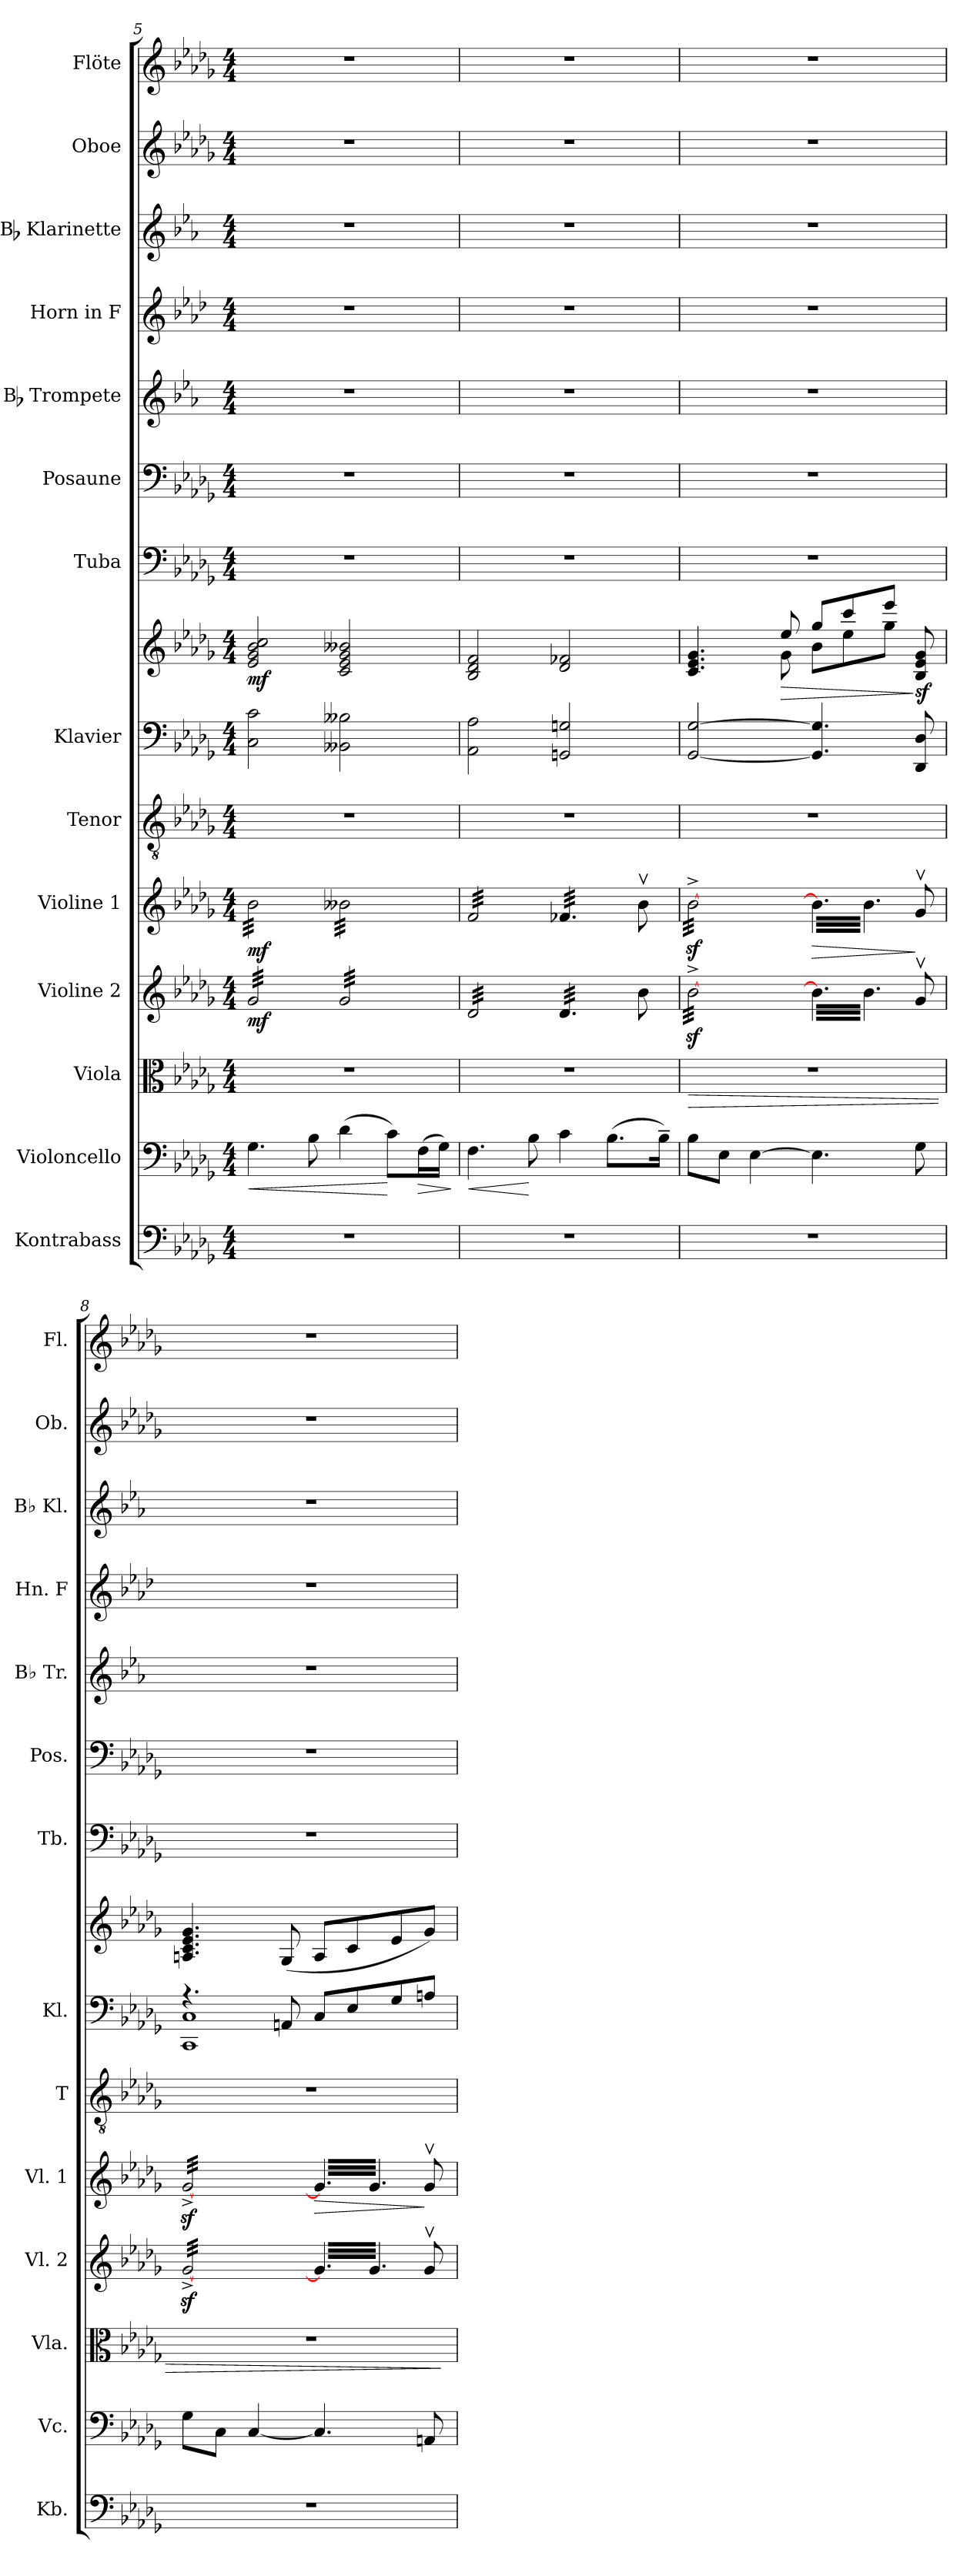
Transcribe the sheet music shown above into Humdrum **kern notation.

**kern	**kern	**dynam	**kern	**dynam	**kern	**dynam	**kern	**dynam	**kern	**kern	**kern	**dynam	**kern	**kern	**kern	**kern	**kern	**kern	**kern
*part14	*part13	*part13	*part12	*part12	*part11	*part11	*part10	*part10	*part9	*part8	*part8	*part8	*part7	*part6	*part5	*part4	*part3	*part2	*part1
*staff15	*staff14	*staff14	*staff13	*staff13	*staff12	*staff12	*staff11	*staff11	*staff10	*staff9	*staff8	*staff8/9	*staff7	*staff6	*staff5	*staff4	*staff3	*staff2	*staff1
*I"Kontrabass	*I"Violoncello	*	*I"Viola	*	*I"Violine 2	*	*I"Violine 1	*	*I"Tenor	*I"Klavier	*	*	*I"Tuba	*I"Posaune	*I"Bb Trompete	*I"Horn in F	*I"Bb Klarinette	*I"Oboe	*I"Flöte
*I'Kb.	*I'Vc.	*	*I'Vla.	*	*I'Vl. 2	*	*I'Vl. 1	*	*I'T	*I'Kl.	*	*	*I'Tb.	*I'Pos.	*I'Bb Tr.	*I'Hn. F	*I'Bb Kl.	*I'Ob.	*I'Fl.
!!LO:PB:g=z
*clefF4	*clefF4	*	*clefC3	*	*clefG2	*	*clefG2	*	*clefGv2	*clefF4	*clefG2	*	*clefF4	*clefF4	*clefG2	*clefG2	*clefG2	*clefG2	*clefG2
*ITrd7c12	*	*	*	*	*	*	*	*	*	*	*	*	*	*	*ITrd1c2	*ITrd4c7	*ITrd1c2	*	*
*k[b-e-a-d-g-]	*k[b-e-a-d-g-]	*	*k[b-e-a-d-g-]	*	*k[b-e-a-d-g-]	*	*k[b-e-a-d-g-]	*	*k[b-e-a-d-g-]	*k[b-e-a-d-g-]	*k[b-e-a-d-g-]	*	*k[b-e-a-d-g-]	*k[b-e-a-d-g-]	*k[b-e-a-d-g-]	*k[b-e-a-d-g-]	*k[b-e-a-d-g-]	*k[b-e-a-d-g-]	*k[b-e-a-d-g-]
*b-:	*b-:	*	*b-:	*	*b-:	*	*b-:	*	*b-:	*b-:	*b-:	*	*b-:	*b-:	*b-:	*b-:	*b-:	*b-:	*b-:
*M4/4	*M4/4	*	*M4/4	*	*M4/4	*	*M4/4	*	*M4/4	*M4/4	*M4/4	*	*M4/4	*M4/4	*M4/4	*M4/4	*M4/4	*M4/4	*M4/4
=5	=5	=5	=5	=5	=5	=5	=5	=5	=5	=5	=5	=5	=5	=5	=5	=5	=5	=5	=5
!	!	!LO:HP:b	!	!	!	!LO:DY:b	!	!LO:DY:b	!	!	!	!LO:DY:b	!	!	!	!	!	!	!
*	*	*	*	*	*tremolo	*	*	*	*	*	*	*	*	*	*	*	*	*	*
*	*	*	*	*	*	*	*tremolo	*	*	*	*	*	*	*	*	*	*	*	*
1r	4.G-\	<	1r	.	32g-/LLL	mf	32b-\LLL	mf	1r	2C\ 2c\	2e-/ 2g-/ 2b-/ 2cc/	mf	1r	1r	1r	1r	1r	1r	1r
.	.	.	.	.	32g-/	.	32b-\	.	.	.	.	.	.	.	.	.	.	.	.
.	.	.	.	.	32g-/	.	32b-\	.	.	.	.	.	.	.	.	.	.	.	.
.	.	.	.	.	32g-/	.	32b-\	.	.	.	.	.	.	.	.	.	.	.	.
.	.	.	.	.	32g-/	.	32b-\	.	.	.	.	.	.	.	.	.	.	.	.
.	.	.	.	.	32g-/	.	32b-\	.	.	.	.	.	.	.	.	.	.	.	.
.	.	.	.	.	32g-/	.	32b-\	.	.	.	.	.	.	.	.	.	.	.	.
.	.	.	.	.	32g-/	.	32b-\	.	.	.	.	.	.	.	.	.	.	.	.
.	.	.	.	.	32g-/	.	32b-\	.	.	.	.	.	.	.	.	.	.	.	.
.	.	.	.	.	32g-/	.	32b-\	.	.	.	.	.	.	.	.	.	.	.	.
.	.	.	.	.	32g-/	.	32b-\	.	.	.	.	.	.	.	.	.	.	.	.
.	.	.	.	.	32g-/	.	32b-\	.	.	.	.	.	.	.	.	.	.	.	.
.	8B-\	.	.	.	32g-/	.	32b-\	.	.	.	.	.	.	.	.	.	.	.	.
.	.	.	.	.	32g-/	.	32b-\	.	.	.	.	.	.	.	.	.	.	.	.
.	.	.	.	.	32g-/	.	32b-\	.	.	.	.	.	.	.	.	.	.	.	.
.	.	.	.	.	32g-/JJJ	.	32b-\JJJ	.	.	.	.	.	.	.	.	.	.	.	.
.	(>4d-\	.	.	.	32g-/LLL	.	32b--X\LLL	.	.	2BB--X\ 2B--X\	2c/ 2e-/ 2g-/ 2b--X/	.	.	.	.	.	.	.	.
.	.	.	.	.	32g-/	.	32b--X\	.	.	.	.	.	.	.	.	.	.	.	.
.	.	.	.	.	32g-/	.	32b--X\	.	.	.	.	.	.	.	.	.	.	.	.
.	.	.	.	.	32g-/	.	32b--X\	.	.	.	.	.	.	.	.	.	.	.	.
.	.	.	.	.	32g-/	.	32b--X\	.	.	.	.	.	.	.	.	.	.	.	.
.	.	.	.	.	32g-/	.	32b--X\	.	.	.	.	.	.	.	.	.	.	.	.
.	.	.	.	.	32g-/	.	32b--X\	.	.	.	.	.	.	.	.	.	.	.	.
.	.	.	.	.	32g-/	.	32b--X\	.	.	.	.	.	.	.	.	.	.	.	.
.	8c\L)	[	.	.	32g-/	.	32b--X\	.	.	.	.	.	.	.	.	.	.	.	.
.	.	.	.	.	32g-/	.	32b--X\	.	.	.	.	.	.	.	.	.	.	.	.
.	.	.	.	.	32g-/	.	32b--X\	.	.	.	.	.	.	.	.	.	.	.	.
.	.	.	.	.	32g-/	.	32b--X\	.	.	.	.	.	.	.	.	.	.	.	.
!	!	!LO:HP:b	!	!	!	!	!	!	!	!	!	!	!	!	!	!	!	!	!
.	(>16F\L	>	.	.	32g-/	.	32b--X\	.	.	.	.	.	.	.	.	.	.	.	.
.	.	.	.	.	32g-/	.	32b--X\	.	.	.	.	.	.	.	.	.	.	.	.
.	16G-\JJ)	.	.	.	32g-/	.	32b--X\	.	.	.	.	.	.	.	.	.	.	.	.
.	.	.	.	.	32g-/JJJ	.	32b--X\JJJ	.	.	.	.	.	.	.	.	.	.	.	.
.	.	]	.	.	.	.	.	.	.	.	.	.	.	.	.	.	.	.	.
=6	=6	=6	=6	=6	=6	=6	=6	=6	=6	=6	=6	=6	=6	=6	=6	=6	=6	=6	=6
!	!	!LO:HP:b	!	!	!	!	!	!	!	!	!	!	!	!	!	!	!	!	!
1r	4.F\	<	1r	.	32d-/LLL	.	32f/LLL	.	1r	2AA-\ 2A-\	2B-/ 2d-/ 2f/	.	1r	1r	1r	1r	1r	1r	1r
.	.	.	.	.	32d-/	.	32f/	.	.	.	.	.	.	.	.	.	.	.	.
.	.	.	.	.	32d-/	.	32f/	.	.	.	.	.	.	.	.	.	.	.	.
.	.	.	.	.	32d-/	.	32f/	.	.	.	.	.	.	.	.	.	.	.	.
.	.	.	.	.	32d-/	.	32f/	.	.	.	.	.	.	.	.	.	.	.	.
.	.	.	.	.	32d-/	.	32f/	.	.	.	.	.	.	.	.	.	.	.	.
.	.	.	.	.	32d-/	.	32f/	.	.	.	.	.	.	.	.	.	.	.	.
.	.	.	.	.	32d-/	.	32f/	.	.	.	.	.	.	.	.	.	.	.	.
.	.	.	.	.	32d-/	.	32f/	.	.	.	.	.	.	.	.	.	.	.	.
.	.	.	.	.	32d-/	.	32f/	.	.	.	.	.	.	.	.	.	.	.	.
.	.	.	.	.	32d-/	.	32f/	.	.	.	.	.	.	.	.	.	.	.	.
.	.	.	.	.	32d-/	.	32f/	.	.	.	.	.	.	.	.	.	.	.	.
.	8B-\	[	.	.	32d-/	.	32f/	.	.	.	.	.	.	.	.	.	.	.	.
.	.	.	.	.	32d-/	.	32f/	.	.	.	.	.	.	.	.	.	.	.	.
.	.	.	.	.	32d-/	.	32f/	.	.	.	.	.	.	.	.	.	.	.	.
.	.	.	.	.	32d-/JJJ	.	32f/JJJ	.	.	.	.	.	.	.	.	.	.	.	.
.	4c\	.	.	.	32d-/LLL	.	32f-X/LLL	.	.	2GGn/ 2Gn/	2d-/ 2f-X/	.	.	.	.	.	.	.	.
.	.	.	.	.	32d-/	.	32f-X/	.	.	.	.	.	.	.	.	.	.	.	.
.	.	.	.	.	32d-/	.	32f-X/	.	.	.	.	.	.	.	.	.	.	.	.
.	.	.	.	.	32d-/	.	32f-X/	.	.	.	.	.	.	.	.	.	.	.	.
.	.	.	.	.	32d-/	.	32f-X/	.	.	.	.	.	.	.	.	.	.	.	.
.	.	.	.	.	32d-/	.	32f-X/	.	.	.	.	.	.	.	.	.	.	.	.
.	.	.	.	.	32d-/	.	32f-X/	.	.	.	.	.	.	.	.	.	.	.	.
.	.	.	.	.	32d-/	.	32f-X/	.	.	.	.	.	.	.	.	.	.	.	.
.	(>8.B-\L	.	.	.	32d-/	.	32f-X/	.	.	.	.	.	.	.	.	.	.	.	.
.	.	.	.	.	32d-/	.	32f-X/	.	.	.	.	.	.	.	.	.	.	.	.
.	.	.	.	.	32d-/	.	32f-X/	.	.	.	.	.	.	.	.	.	.	.	.
.	.	.	.	.	32d-/JJJ	.	32f-X/JJJ	.	.	.	.	.	.	.	.	.	.	.	.
*	*	*	*	*	*	*	*Xtremolo	*	*	*	*	*	*	*	*	*	*	*	*
*	*	*	*	*	*Xtremolo	*	*	*	*	*	*	*	*	*	*	*	*	*	*
.	.	.	.	.	8b-\	.	8b-v>\	.	.	.	.	.	.	.	.	.	.	.	.
.	16B-~>\Jk)	.	.	.	.	.	.	.	.	.	.	.	.	.	.	.	.	.	.
=7	=7	=7	=7	=7	=7	=7	=7	=7	=7	=7	=7	=7	=7	=7	=7	=7	=7	=7	=7
!	!	!	!	!LO:HP:b	!	!	!	!	!	!	!	!	!	!	!	!	!	!	!
*	*	*	*	*	*	*	*	*	*	*	*^	*	*	*	*	*	*	*	*
*	*	*	*	*	*tremolo	*	*	*	*	*	*	*	*	*	*	*	*	*	*	*
*	*	*	*	*	*	*	*tremolo	*	*	*	*	*	*	*	*	*	*	*	*	*
1r	8B-\L	.	1r	>	[32b-z<^>\LLL	.	[32b-z<^>\LLL	.	1r	[2GG-/ [2G-/	4.c/ 4.e-/ 4.g-/	4ryy	.	1r	1r	1r	1r	1r	1r	1r
.	.	.	.	.	32b-z<^>\	.	32b-z<^>\	.	.	.	.	.	.	.	.	.	.	.	.	.
.	.	.	.	.	32b-z<^>\	.	32b-z<^>\	.	.	.	.	.	.	.	.	.	.	.	.	.
.	.	.	.	.	32b-z<^>\	.	32b-z<^>\	.	.	.	.	.	.	.	.	.	.	.	.	.
.	8E-\J	.	.	.	32b-z<^>\	.	32b-z<^>\	.	.	.	.	.	.	.	.	.	.	.	.	.
.	.	.	.	.	32b-z<^>\	.	32b-z<^>\	.	.	.	.	.	.	.	.	.	.	.	.	.
.	.	.	.	.	32b-z<^>\	.	32b-z<^>\	.	.	.	.	.	.	.	.	.	.	.	.	.
.	.	.	.	.	32b-z<^>\	.	32b-z<^>\	.	.	.	.	.	.	.	.	.	.	.	.	.
.	[4E-\	.	.	.	32b-z<^>\	.	32b-z<^>\	.	.	.	.	8ryy	.	.	.	.	.	.	.	.
.	.	.	.	.	32b-z<^>\	.	32b-z<^>\	.	.	.	.	.	.	.	.	.	.	.	.	.
.	.	.	.	.	32b-z<^>\	.	32b-z<^>\	.	.	.	.	.	.	.	.	.	.	.	.	.
.	.	.	.	.	32b-z<^>\	.	32b-z<^>\	.	.	.	.	.	.	.	.	.	.	.	.	.
!	!	!	!	!	!	!	!	!	!	!	!	!	!LO:HP:b	!	!	!	!	!	!	!
.	.	.	.	.	32b-z<^>\	.	32b-z<^>\	.	.	.	8ee-/	8g-\	>	.	.	.	.	.	.	.
.	.	.	.	.	32b-z<^>\	.	32b-z<^>\	.	.	.	.	.	.	.	.	.	.	.	.	.
.	.	.	.	.	32b-z<^>\	.	32b-z<^>\	.	.	.	.	.	.	.	.	.	.	.	.	.
.	.	.	.	.	32b-z<^>\JJJ	.	32b-z<^>\JJJ	.	.	.	.	.	.	.	.	.	.	.	.	.
!	!	!	!	!	!	!	!	!LO:HP:b	!	!	!	!	!	!	!	!	!	!	!	!
.	4.E-\]	.	.	.	32b-\]LLL	.	32b-\]LLL	>	.	4.GG-/] 4.G-/]	8gg-/L	8b-\L	.	.	.	.	.	.	.	.
.	.	.	.	.	32b-\	.	32b-\	.	.	.	.	.	.	.	.	.	.	.	.	.
.	.	.	.	.	32b-\	.	32b-\	.	.	.	.	.	.	.	.	.	.	.	.	.
.	.	.	.	.	32b-\	.	32b-\	.	.	.	.	.	.	.	.	.	.	.	.	.
.	.	.	.	.	32b-\	.	32b-\	.	.	.	8ccc/	8ee-\	.	.	.	.	.	.	.	.
.	.	.	.	.	32b-\	.	32b-\	.	.	.	.	.	.	.	.	.	.	.	.	.
.	.	.	.	.	32b-\	.	32b-\	.	.	.	.	.	.	.	.	.	.	.	.	.
.	.	.	.	.	32b-\	.	32b-\	.	.	.	.	.	.	.	.	.	.	.	.	.
.	.	.	.	.	32b-\	.	32b-\	.	.	.	8eee-/J	8gg-\J	.	.	.	.	.	.	.	.
.	.	.	.	.	32b-\	.	32b-\	.	.	.	.	.	.	.	.	.	.	.	.	.
.	.	.	.	.	32b-\	.	32b-\	.	.	.	.	.	.	.	.	.	.	.	.	.
.	.	.	.	.	32b-\JJJ	.	32b-\JJJ	.	.	.	.	.	.	.	.	.	.	.	.	.
*	*	*	*	*	*	*	*Xtremolo	*	*	*	*	*	*	*	*	*	*	*	*	*
*	*	*	*	*	*Xtremolo	*	*	*	*	*	*	*	*	*	*	*	*	*	*	*
!	!	!	!	!	!	!	!	!	!	!	!	!	!LO:DY:n=1:b	!	!	!	!	!	!	!
.	8G-\	.	.	.	8g-v>/	.	8g-v>/	]	.	8DD-/ 8D-/	8B-/ 8e-/ 8g-/	8ryy	] sf	.	.	.	.	.	.	.
*	*	*	*	*	*	*	*	*	*	*	*v	*v	*	*	*	*	*	*	*	*
=8	=8	=8	=8	=8	=8	=8	=8	=8	=8	=8	=8	=8	=8	=8	=8	=8	=8	=8	=8
*	*	*	*	*	*	*	*	*	*	*^	*	*	*	*	*	*	*	*	*
*	*	*	*	*	*tremolo	*	*	*	*	*	*	*	*	*	*	*	*	*	*	*
*	*	*	*	*	*	*	*tremolo	*	*	*	*	*	*	*	*	*	*	*	*	*
1r	8G-\L	.	1r	.	[32g-z<^</LLL	.	[32g-z<^</LLL	.	1r	4.rA	1CC 1C	4.An/ 4.c/ 4.e-/ 4.g-/	.	1r	1r	1r	1r	1r	1r	1r
.	.	.	.	.	32g-z<^</	.	32g-z<^</	.	.	.	.	.	.	.	.	.	.	.	.	.
.	.	.	.	.	32g-z<^</	.	32g-z<^</	.	.	.	.	.	.	.	.	.	.	.	.	.
.	.	.	.	.	32g-z<^</	.	32g-z<^</	.	.	.	.	.	.	.	.	.	.	.	.	.
.	8C\J	.	.	.	32g-z<^</	.	32g-z<^</	.	.	.	.	.	.	.	.	.	.	.	.	.
.	.	.	.	.	32g-z<^</	.	32g-z<^</	.	.	.	.	.	.	.	.	.	.	.	.	.
.	.	.	.	.	32g-z<^</	.	32g-z<^</	.	.	.	.	.	.	.	.	.	.	.	.	.
.	.	.	.	.	32g-z<^</	.	32g-z<^</	.	.	.	.	.	.	.	.	.	.	.	.	.
.	[4C/	.	.	.	32g-z<^</	.	32g-z<^</	.	.	.	.	.	.	.	.	.	.	.	.	.
.	.	.	.	.	32g-z<^</	.	32g-z<^</	.	.	.	.	.	.	.	.	.	.	.	.	.
.	.	.	.	.	32g-z<^</	.	32g-z<^</	.	.	.	.	.	.	.	.	.	.	.	.	.
.	.	.	.	.	32g-z<^</	.	32g-z<^</	.	.	.	.	.	.	.	.	.	.	.	.	.
.	.	.	.	.	32g-z<^</	.	32g-z<^</	.	.	8AAn/	.	(<8G-/	.	.	.	.	.	.	.	.
.	.	.	.	.	32g-z<^</	.	32g-z<^</	.	.	.	.	.	.	.	.	.	.	.	.	.
.	.	.	.	.	32g-z<^</	.	32g-z<^</	.	.	.	.	.	.	.	.	.	.	.	.	.
.	.	.	.	.	32g-z<^</JJJ	.	32g-z<^</JJJ	.	.	.	.	.	.	.	.	.	.	.	.	.
!	!	!	!	!	!	!	!	!LO:HP:b	!	!	!	!	!	!	!	!	!	!	!	!
.	4.C/]	.	.	.	32g-/]LLL	.	32g-/]LLL	>	.	8C/L	.	8A/L	.	.	.	.	.	.	.	.
.	.	.	.	.	32g-/	.	32g-/	.	.	.	.	.	.	.	.	.	.	.	.	.
.	.	.	.	.	32g-/	.	32g-/	.	.	.	.	.	.	.	.	.	.	.	.	.
.	.	.	.	.	32g-/	.	32g-/	.	.	.	.	.	.	.	.	.	.	.	.	.
.	.	.	.	.	32g-/	.	32g-/	.	.	8E-/	.	8c/	.	.	.	.	.	.	.	.
.	.	.	.	.	32g-/	.	32g-/	.	.	.	.	.	.	.	.	.	.	.	.	.
.	.	.	.	.	32g-/	.	32g-/	.	.	.	.	.	.	.	.	.	.	.	.	.
.	.	.	.	.	32g-/	.	32g-/	.	.	.	.	.	.	.	.	.	.	.	.	.
.	.	.	.	.	32g-/	.	32g-/	.	.	8G-/	.	8e-/	.	.	.	.	.	.	.	.
.	.	.	.	.	32g-/	.	32g-/	.	.	.	.	.	.	.	.	.	.	.	.	.
.	.	.	.	.	32g-/	.	32g-/	.	.	.	.	.	.	.	.	.	.	.	.	.
.	.	.	.	.	32g-/JJJ	.	32g-/JJJ	.	.	.	.	.	.	.	.	.	.	.	.	.
*	*	*	*	*	*	*	*Xtremolo	*	*	*	*	*	*	*	*	*	*	*	*	*
*	*	*	*	*	*Xtremolo	*	*	*	*	*	*	*	*	*	*	*	*	*	*	*
.	8AAn/	.	.	.	8g-v>/	.	8g-v>/	]	.	8An/J	.	8g-/J)	.	.	.	.	.	.	.	.
*	*	*	*	*	*	*	*	*	*	*v	*v	*	*	*	*	*	*	*	*	*
.	.	.	.	]	.	.	.	.	.	.	.	.	.	.	.	.	.	.	.
=	=	=	=	=	=	=	=	=	=	=	=	=	=	=	=	=	=	=	=
*-	*-	*-	*-	*-	*-	*-	*-	*-	*-	*-	*-	*-	*-	*-	*-	*-	*-	*-	*-
